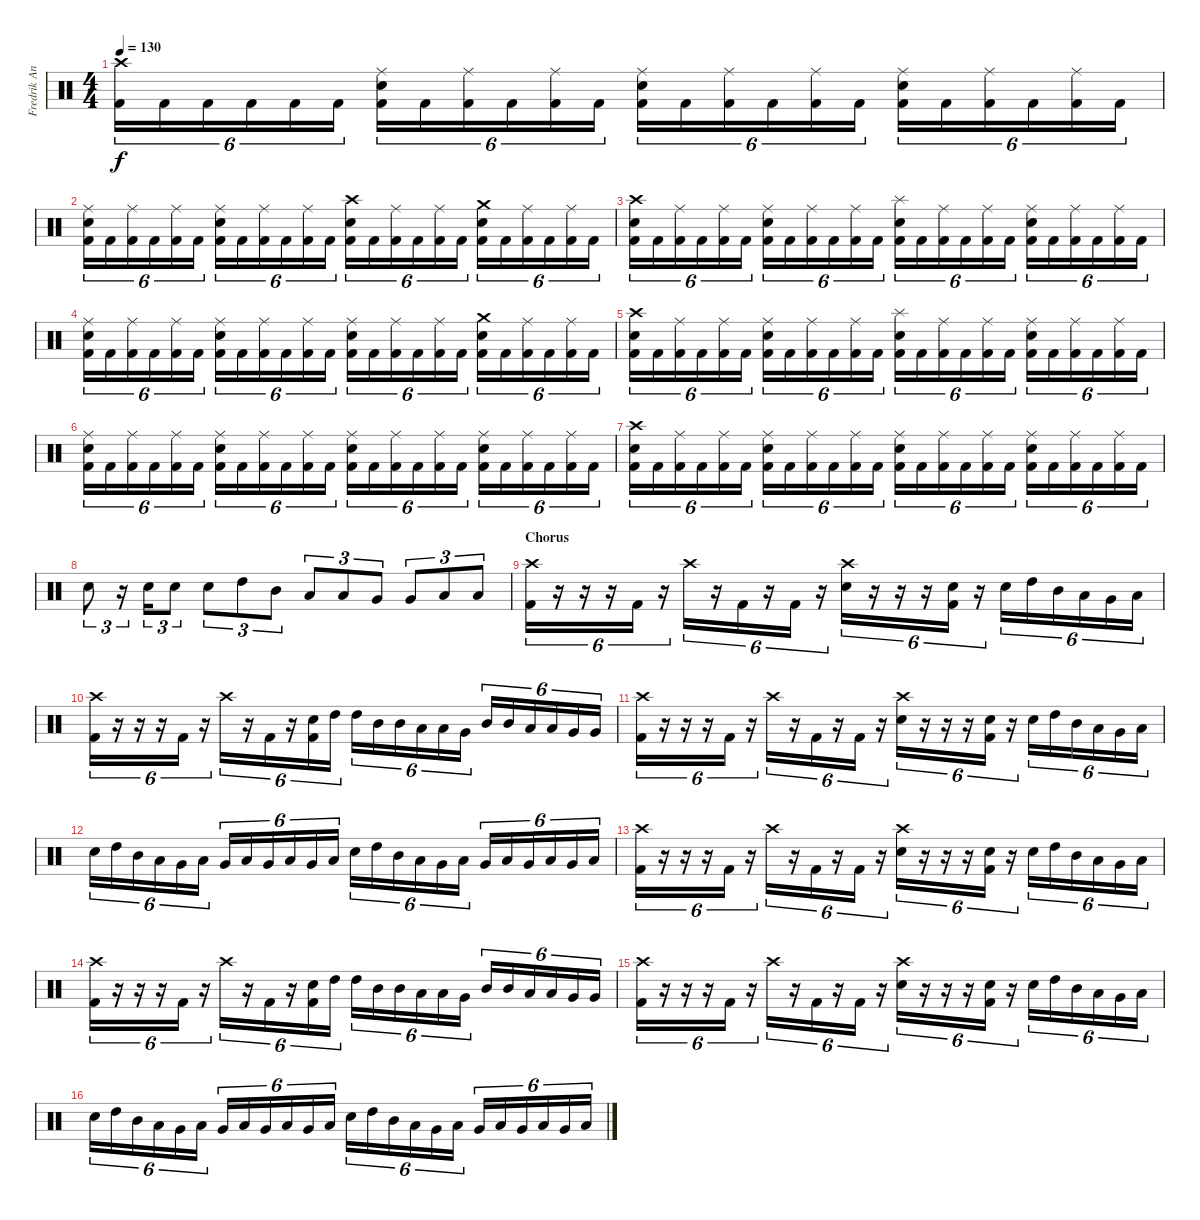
\track ("Fredrik Andersson" "Fredrik An") {instrument percussion}
\staff {score}
\articulation defaults
\ts (4 4)
\tempo 130
\clef neutral
\ks c
("Crash high (hit)" "Kick (hit) 2").16{tu (6 4) dy f} "Kick (hit) 2".16{tu (6 4)} "Kick (hit) 2".16{tu (6 4)} "Kick (hit) 2".16{tu (6 4)} "Kick (hit) 2".16{tu (6 4)} "Kick (hit) 2".16{tu (6 4)} ("Ride (middle)" "Electric Snare (hit)" "Kick (hit) 2").16{tu (6 4)} "Kick (hit) 2".16{tu (6 4)} ("Ride (middle)" "Kick (hit) 2").16{tu (6 4)} "Kick (hit) 2".16{tu (6 4)} ("Ride (middle)" "Kick (hit) 2").16{tu (6 4)} "Kick (hit) 2".16{tu (6 4)} ("Ride (middle)" "Electric Snare (hit)" "Kick (hit) 2").16{tu (6 4)} "Kick (hit) 2".16{tu (6 4)} ("Ride (middle)" "Kick (hit) 2").16{tu (6 4)} "Kick (hit) 2".16{tu (6 4)} ("Ride (middle)" "Kick (hit) 2").16{tu (6 4)} "Kick (hit) 2".16{tu (6 4)} ("Ride (middle)" "Electric Snare (hit)" "Kick (hit) 2").16{tu (6 4)} "Kick (hit) 2".16{tu (6 4)} ("Ride (middle)" "Kick (hit) 2").16{tu (6 4)} "Kick (hit) 2".16{tu (6 4)} ("Ride (middle)" "Kick (hit) 2").16{tu (6 4)} "Kick (hit) 2".16{tu (6 4)} |
("Ride (middle)" "Electric Snare (hit)" "Kick (hit) 2").16{tu (6 4)} "Kick (hit) 2".16{tu (6 4)} ("Ride (middle)" "Kick (hit) 2").16{tu (6 4)} "Kick (hit) 2".16{tu (6 4)} ("Ride (middle)" "Kick (hit) 2").16{tu (6 4)} "Kick (hit) 2".16{tu (6 4)} ("Ride (middle)" "Electric Snare (hit)" "Kick (hit) 2").16{tu (6 4)} "Kick (hit) 2".16{tu (6 4)} ("Ride (middle)" "Kick (hit) 2").16{tu (6 4)} "Kick (hit) 2".16{tu (6 4)} ("Ride (middle)" "Kick (hit) 2").16{tu (6 4)} "Kick (hit) 2".16{tu (6 4)} ("Crash high (hit)" "Electric Snare (hit)" "Kick (hit) 2").16{tu (6 4)} "Kick (hit) 2".16{tu (6 4)} ("Ride (middle)" "Kick (hit) 2").16{tu (6 4)} "Kick (hit) 2".16{tu (6 4)} ("Ride (middle)" "Kick (hit) 2").16{tu (6 4)} "Kick (hit) 2".16{tu (6 4)} ("Crash medium (hit)" "Electric Snare (hit)" "Kick (hit) 2").16{tu (6 4)} "Kick (hit) 2".16{tu (6 4)} ("Ride (middle)" "Kick (hit) 2").16{tu (6 4)} "Kick (hit) 2".16{tu (6 4)} ("Ride (middle)" "Kick (hit) 2").16{tu (6 4)} "Kick (hit) 2".16{tu (6 4)} |
("Crash high (hit)" "Electric Snare (hit)" "Kick (hit) 2").16{tu (6 4)} "Kick (hit) 2".16{tu (6 4)} ("Ride (middle)" "Kick (hit) 2").16{tu (6 4)} "Kick (hit) 2".16{tu (6 4)} ("Ride (middle)" "Kick (hit) 2").16{tu (6 4)} "Kick (hit) 2".16{tu (6 4)} ("Ride (middle)" "Electric Snare (hit)" "Kick (hit) 2").16{tu (6 4)} "Kick (hit) 2".16{tu (6 4)} ("Ride (middle)" "Kick (hit) 2").16{tu (6 4)} "Kick (hit) 2".16{tu (6 4)} ("Ride (middle)" "Kick (hit) 2").16{tu (6 4)} "Kick (hit) 2".16{tu (6 4)} ("Splash (hit)" "Electric Snare (hit)" "Kick (hit) 2").16{tu (6 4)} "Kick (hit) 2".16{tu (6 4)} ("Ride (middle)" "Kick (hit) 2").16{tu (6 4)} "Kick (hit) 2".16{tu (6 4)} ("Ride (middle)" "Kick (hit) 2").16{tu (6 4)} "Kick (hit) 2".16{tu (6 4)} ("Ride (middle)" "Electric Snare (hit)" "Kick (hit) 2").16{tu (6 4)} "Kick (hit) 2".16{tu (6 4)} ("Ride (middle)" "Kick (hit) 2").16{tu (6 4)} "Kick (hit) 2".16{tu (6 4)} ("Ride (middle)" "Kick (hit) 2").16{tu (6 4)} "Kick (hit) 2".16{tu (6 4)} |
("Ride (middle)" "Electric Snare (hit)" "Kick (hit) 2").16{tu (6 4)} "Kick (hit) 2".16{tu (6 4)} ("Ride (middle)" "Kick (hit) 2").16{tu (6 4)} "Kick (hit) 2".16{tu (6 4)} ("Ride (middle)" "Kick (hit) 2").16{tu (6 4)} "Kick (hit) 2".16{tu (6 4)} ("Ride (middle)" "Electric Snare (hit)" "Kick (hit) 2").16{tu (6 4)} "Kick (hit) 2".16{tu (6 4)} ("Ride (middle)" "Kick (hit) 2").16{tu (6 4)} "Kick (hit) 2".16{tu (6 4)} ("Ride (middle)" "Kick (hit) 2").16{tu (6 4)} "Kick (hit) 2".16{tu (6 4)} ("Ride (middle)" "Electric Snare (hit)" "Kick (hit) 2").16{tu (6 4)} "Kick (hit) 2".16{tu (6 4)} ("Ride (middle)" "Kick (hit) 2").16{tu (6 4)} "Kick (hit) 2".16{tu (6 4)} ("Ride (middle)" "Kick (hit) 2").16{tu (6 4)} "Kick (hit) 2".16{tu (6 4)} ("Crash medium (hit)" "Electric Snare (hit)" "Kick (hit) 2").16{tu (6 4)} "Kick (hit) 2".16{tu (6 4)} ("Ride (middle)" "Kick (hit) 2").16{tu (6 4)} "Kick (hit) 2".16{tu (6 4)} ("Ride (middle)" "Kick (hit) 2").16{tu (6 4)} "Kick (hit) 2".16{tu (6 4)} |
("Crash high (hit)" "Electric Snare (hit)" "Kick (hit) 2").16{tu (6 4)} "Kick (hit) 2".16{tu (6 4)} ("Ride (middle)" "Kick (hit) 2").16{tu (6 4)} "Kick (hit) 2".16{tu (6 4)} ("Ride (middle)" "Kick (hit) 2").16{tu (6 4)} "Kick (hit) 2".16{tu (6 4)} ("Ride (middle)" "Electric Snare (hit)" "Kick (hit) 2").16{tu (6 4)} "Kick (hit) 2".16{tu (6 4)} ("Ride (middle)" "Kick (hit) 2").16{tu (6 4)} "Kick (hit) 2".16{tu (6 4)} ("Ride (middle)" "Kick (hit) 2").16{tu (6 4)} "Kick (hit) 2".16{tu (6 4)} ("Splash (hit)" "Electric Snare (hit)" "Kick (hit) 2").16{tu (6 4)} "Kick (hit) 2".16{tu (6 4)} ("Ride (middle)" "Kick (hit) 2").16{tu (6 4)} "Kick (hit) 2".16{tu (6 4)} ("Ride (middle)" "Kick (hit) 2").16{tu (6 4)} "Kick (hit) 2".16{tu (6 4)} ("Ride (middle)" "Electric Snare (hit)" "Kick (hit) 2").16{tu (6 4)} "Kick (hit) 2".16{tu (6 4)} ("Ride (middle)" "Kick (hit) 2").16{tu (6 4)} "Kick (hit) 2".16{tu (6 4)} ("Ride (middle)" "Kick (hit) 2").16{tu (6 4)} "Kick (hit) 2".16{tu (6 4)} |
("Ride (middle)" "Electric Snare (hit)" "Kick (hit) 2").16{tu (6 4)} "Kick (hit) 2".16{tu (6 4)} ("Ride (middle)" "Kick (hit) 2").16{tu (6 4)} "Kick (hit) 2".16{tu (6 4)} ("Ride (middle)" "Kick (hit) 2").16{tu (6 4)} "Kick (hit) 2".16{tu (6 4)} ("Ride (middle)" "Electric Snare (hit)" "Kick (hit) 2").16{tu (6 4)} "Kick (hit) 2".16{tu (6 4)} ("Ride (middle)" "Kick (hit) 2").16{tu (6 4)} "Kick (hit) 2".16{tu (6 4)} ("Ride (middle)" "Kick (hit) 2").16{tu (6 4)} "Kick (hit) 2".16{tu (6 4)} ("Ride (middle)" "Electric Snare (hit)" "Kick (hit) 2").16{tu (6 4)} "Kick (hit) 2".16{tu (6 4)} ("Ride (middle)" "Kick (hit) 2").16{tu (6 4)} "Kick (hit) 2".16{tu (6 4)} ("Ride (middle)" "Kick (hit) 2").16{tu (6 4)} "Kick (hit) 2".16{tu (6 4)} ("Ride (middle)" "Electric Snare (hit)" "Kick (hit) 2").16{tu (6 4)} "Kick (hit) 2".16{tu (6 4)} ("Ride (middle)" "Kick (hit) 2").16{tu (6 4)} "Kick (hit) 2".16{tu (6 4)} ("Ride (middle)" "Kick (hit) 2").16{tu (6 4)} "Kick (hit) 2".16{tu (6 4)} |
("Crash high (hit)" "Electric Snare (hit)" "Kick (hit) 2").16{tu (6 4)} "Kick (hit) 2".16{tu (6 4)} ("Ride (middle)" "Kick (hit) 2").16{tu (6 4)} "Kick (hit) 2".16{tu (6 4)} ("Ride (middle)" "Kick (hit) 2").16{tu (6 4)} "Kick (hit) 2".16{tu (6 4)} ("Ride (middle)" "Electric Snare (hit)" "Kick (hit) 2").16{tu (6 4)} "Kick (hit) 2".16{tu (6 4)} ("Ride (middle)" "Kick (hit) 2").16{tu (6 4)} "Kick (hit) 2".16{tu (6 4)} ("Ride (middle)" "Kick (hit) 2").16{tu (6 4)} "Kick (hit) 2".16{tu (6 4)} ("Ride (middle)" "Electric Snare (hit)" "Kick (hit) 2").16{tu (6 4)} "Kick (hit) 2".16{tu (6 4)} ("Ride (middle)" "Kick (hit) 2").16{tu (6 4)} "Kick (hit) 2".16{tu (6 4)} ("Ride (middle)" "Kick (hit) 2").16{tu (6 4)} "Kick (hit) 2".16{tu (6 4)} ("Ride (middle)" "Electric Snare (hit)" "Kick (hit) 2").16{tu (6 4)} "Kick (hit) 2".16{tu (6 4)} ("Ride (middle)" "Kick (hit) 2").16{tu (6 4)} "Kick (hit) 2".16{tu (6 4)} ("Ride (middle)" "Kick (hit) 2").16{tu (6 4)} "Kick (hit) 2".16{tu (6 4)} |
"Electric Snare (hit)".8{tu (3 2)} r.16{tu (3 2)} "Electric Snare (hit)".16{tu (3 2)} "Electric Snare (hit)".8{tu (3 2)} "Electric Snare (hit)".8{tu (3 2)} "High Tom (hit)".8{tu (3 2)} "Mid Tom (hit)".8{tu (3 2)} "Low Tom (hit)".8{tu (3 2)} "Low Tom (hit)".8{tu (3 2)} "Very Low Tom (hit)".8{tu (3 2)} "Very Low Tom (hit)".8{tu (3 2)} "Low Floor Tom (hit)".8{tu (3 2)} "Low Floor Tom (hit)".8{tu (3 2)} |
\section ("" "Chorus")
("Crash high (hit)" "Kick (hit) 2").16{tu (6 4)} r.16{tu (6 4)} r.16{tu (6 4)} r.16{tu (6 4)} "Kick (hit) 2".16{tu (6 4)} r.16{tu (6 4)} "Crash high (hit)".16{tu (6 4)} r.16{tu (6 4)} "Kick (hit) 2".16{tu (6 4)} r.16{tu (6 4)} "Kick (hit) 2".16{tu (6 4)} r.16{tu (6 4)} ("Crash high (hit)" "Electric Snare (hit)").16{tu (6 4)} r.16{tu (6 4)} r.16{tu (6 4)} r.16{tu (6 4)} ("Electric Snare (hit)" "Kick (hit) 2").16{tu (6 4)} r.16{tu (6 4)} "Electric Snare (hit)".16{tu (6 4)} "High Tom (hit)".16{tu (6 4)} "Mid Tom (hit)".16{tu (6 4)} "Low Tom (hit)".16{tu (6 4)} "Very Low Tom (hit)".16{tu (6 4)} "Low Floor Tom (hit)".16{tu (6 4)} |
("Crash high (hit)" "Kick (hit) 2").16{tu (6 4)} r.16{tu (6 4)} r.16{tu (6 4)} r.16{tu (6 4)} "Kick (hit) 2".16{tu (6 4)} r.16{tu (6 4)} "Crash high (hit)".16{tu (6 4)} r.16{tu (6 4)} "Kick (hit) 2".16{tu (6 4)} r.16{tu (6 4)} ("Electric Snare (hit)" "Kick (hit) 2").16{tu (6 4)} "High Tom (hit)".16{tu (6 4)} "High Tom (hit)".16{tu (6 4)} "Mid Tom (hit)".16{tu (6 4)} "Mid Tom (hit)".16{tu (6 4)} "Low Tom (hit)".16{tu (6 4)} "Low Tom (hit)".16{tu (6 4)} "Very Low Tom (hit)".16{tu (6 4)} "Mid Tom (hit)".16{tu (6 4)} "Mid Tom (hit)".16{tu (6 4)} "Low Tom (hit)".16{tu (6 4)} "Low Tom (hit)".16{tu (6 4)} "Very Low Tom (hit)".16{tu (6 4)} "Very Low Tom (hit)".16{tu (6 4)} |
("Crash high (hit)" "Kick (hit) 2").16{tu (6 4)} r.16{tu (6 4)} r.16{tu (6 4)} r.16{tu (6 4)} "Kick (hit) 2".16{tu (6 4)} r.16{tu (6 4)} "Crash high (hit)".16{tu (6 4)} r.16{tu (6 4)} "Kick (hit) 2".16{tu (6 4)} r.16{tu (6 4)} "Kick (hit) 2".16{tu (6 4)} r.16{tu (6 4)} ("Crash high (hit)" "Electric Snare (hit)").16{tu (6 4)} r.16{tu (6 4)} r.16{tu (6 4)} r.16{tu (6 4)} ("Electric Snare (hit)" "Kick (hit) 2").16{tu (6 4)} r.16{tu (6 4)} "Electric Snare (hit)".16{tu (6 4)} "High Tom (hit)".16{tu (6 4)} "Mid Tom (hit)".16{tu (6 4)} "Low Tom (hit)".16{tu (6 4)} "Very Low Tom (hit)".16{tu (6 4)} "Low Floor Tom (hit)".16{tu (6 4)} |
"Electric Snare (hit)".16{tu (6 4)} "High Tom (hit)".16{tu (6 4)} "Mid Tom (hit)".16{tu (6 4)} "Low Tom (hit)".16{tu (6 4)} "Very Low Tom (hit)".16{tu (6 4)} "Low Floor Tom (hit)".16{tu (6 4)} "Very Low Tom (hit)".16{tu (6 4)} "Low Tom (hit)".16{tu (6 4)} "Very Low Tom (hit)".16{tu (6 4)} "Low Floor Tom (hit)".16{tu (6 4)} "Very Low Tom (hit)".16{tu (6 4)} "Low Tom (hit)".16{tu (6 4)} "Electric Snare (hit)".16{tu (6 4)} "High Tom (hit)".16{tu (6 4)} "Mid Tom (hit)".16{tu (6 4)} "Low Tom (hit)".16{tu (6 4)} "Very Low Tom (hit)".16{tu (6 4)} "Low Floor Tom (hit)".16{tu (6 4)} "Very Low Tom (hit)".16{tu (6 4)} "Low Tom (hit)".16{tu (6 4)} "Very Low Tom (hit)".16{tu (6 4)} "Low Floor Tom (hit)".16{tu (6 4)} "Very Low Tom (hit)".16{tu (6 4)} "Low Tom (hit)".16{tu (6 4)} |
("Crash high (hit)" "Kick (hit) 2").16{tu (6 4)} r.16{tu (6 4)} r.16{tu (6 4)} r.16{tu (6 4)} "Kick (hit) 2".16{tu (6 4)} r.16{tu (6 4)} "Crash high (hit)".16{tu (6 4)} r.16{tu (6 4)} "Kick (hit) 2".16{tu (6 4)} r.16{tu (6 4)} "Kick (hit) 2".16{tu (6 4)} r.16{tu (6 4)} ("Crash high (hit)" "Electric Snare (hit)").16{tu (6 4)} r.16{tu (6 4)} r.16{tu (6 4)} r.16{tu (6 4)} ("Electric Snare (hit)" "Kick (hit) 2").16{tu (6 4)} r.16{tu (6 4)} "Electric Snare (hit)".16{tu (6 4)} "High Tom (hit)".16{tu (6 4)} "Mid Tom (hit)".16{tu (6 4)} "Low Tom (hit)".16{tu (6 4)} "Very Low Tom (hit)".16{tu (6 4)} "Low Floor Tom (hit)".16{tu (6 4)} |
("Crash high (hit)" "Kick (hit) 2").16{tu (6 4)} r.16{tu (6 4)} r.16{tu (6 4)} r.16{tu (6 4)} "Kick (hit) 2".16{tu (6 4)} r.16{tu (6 4)} "Crash high (hit)".16{tu (6 4)} r.16{tu (6 4)} "Kick (hit) 2".16{tu (6 4)} r.16{tu (6 4)} ("Electric Snare (hit)" "Kick (hit) 2").16{tu (6 4)} "High Tom (hit)".16{tu (6 4)} "High Tom (hit)".16{tu (6 4)} "Mid Tom (hit)".16{tu (6 4)} "Mid Tom (hit)".16{tu (6 4)} "Low Tom (hit)".16{tu (6 4)} "Low Tom (hit)".16{tu (6 4)} "Very Low Tom (hit)".16{tu (6 4)} "Mid Tom (hit)".16{tu (6 4)} "Mid Tom (hit)".16{tu (6 4)} "Low Tom (hit)".16{tu (6 4)} "Low Tom (hit)".16{tu (6 4)} "Very Low Tom (hit)".16{tu (6 4)} "Very Low Tom (hit)".16{tu (6 4)} |
("Crash high (hit)" "Kick (hit) 2").16{tu (6 4)} r.16{tu (6 4)} r.16{tu (6 4)} r.16{tu (6 4)} "Kick (hit) 2".16{tu (6 4)} r.16{tu (6 4)} "Crash high (hit)".16{tu (6 4)} r.16{tu (6 4)} "Kick (hit) 2".16{tu (6 4)} r.16{tu (6 4)} "Kick (hit) 2".16{tu (6 4)} r.16{tu (6 4)} ("Crash high (hit)" "Electric Snare (hit)").16{tu (6 4)} r.16{tu (6 4)} r.16{tu (6 4)} r.16{tu (6 4)} ("Electric Snare (hit)" "Kick (hit) 2").16{tu (6 4)} r.16{tu (6 4)} "Electric Snare (hit)".16{tu (6 4)} "High Tom (hit)".16{tu (6 4)} "Mid Tom (hit)".16{tu (6 4)} "Low Tom (hit)".16{tu (6 4)} "Very Low Tom (hit)".16{tu (6 4)} "Low Floor Tom (hit)".16{tu (6 4)} |
"Electric Snare (hit)".16{tu (6 4)} "High Tom (hit)".16{tu (6 4)} "Mid Tom (hit)".16{tu (6 4)} "Low Tom (hit)".16{tu (6 4)} "Very Low Tom (hit)".16{tu (6 4)} "Low Floor Tom (hit)".16{tu (6 4)} "Very Low Tom (hit)".16{tu (6 4)} "Low Tom (hit)".16{tu (6 4)} "Very Low Tom (hit)".16{tu (6 4)} "Low Floor Tom (hit)".16{tu (6 4)} "Very Low Tom (hit)".16{tu (6 4)} "Low Tom (hit)".16{tu (6 4)} "Electric Snare (hit)".16{tu (6 4)} "High Tom (hit)".16{tu (6 4)} "Mid Tom (hit)".16{tu (6 4)} "Low Tom (hit)".16{tu (6 4)} "Very Low Tom (hit)".16{tu (6 4)} "Low Floor Tom (hit)".16{tu (6 4)} "Very Low Tom (hit)".16{tu (6 4)} "Low Tom (hit)".16{tu (6 4)} "Very Low Tom (hit)".16{tu (6 4)} "Low Floor Tom (hit)".16{tu (6 4)} "Very Low Tom (hit)".16{tu (6 4)} "Low Tom (hit)".16{tu (6 4)}
